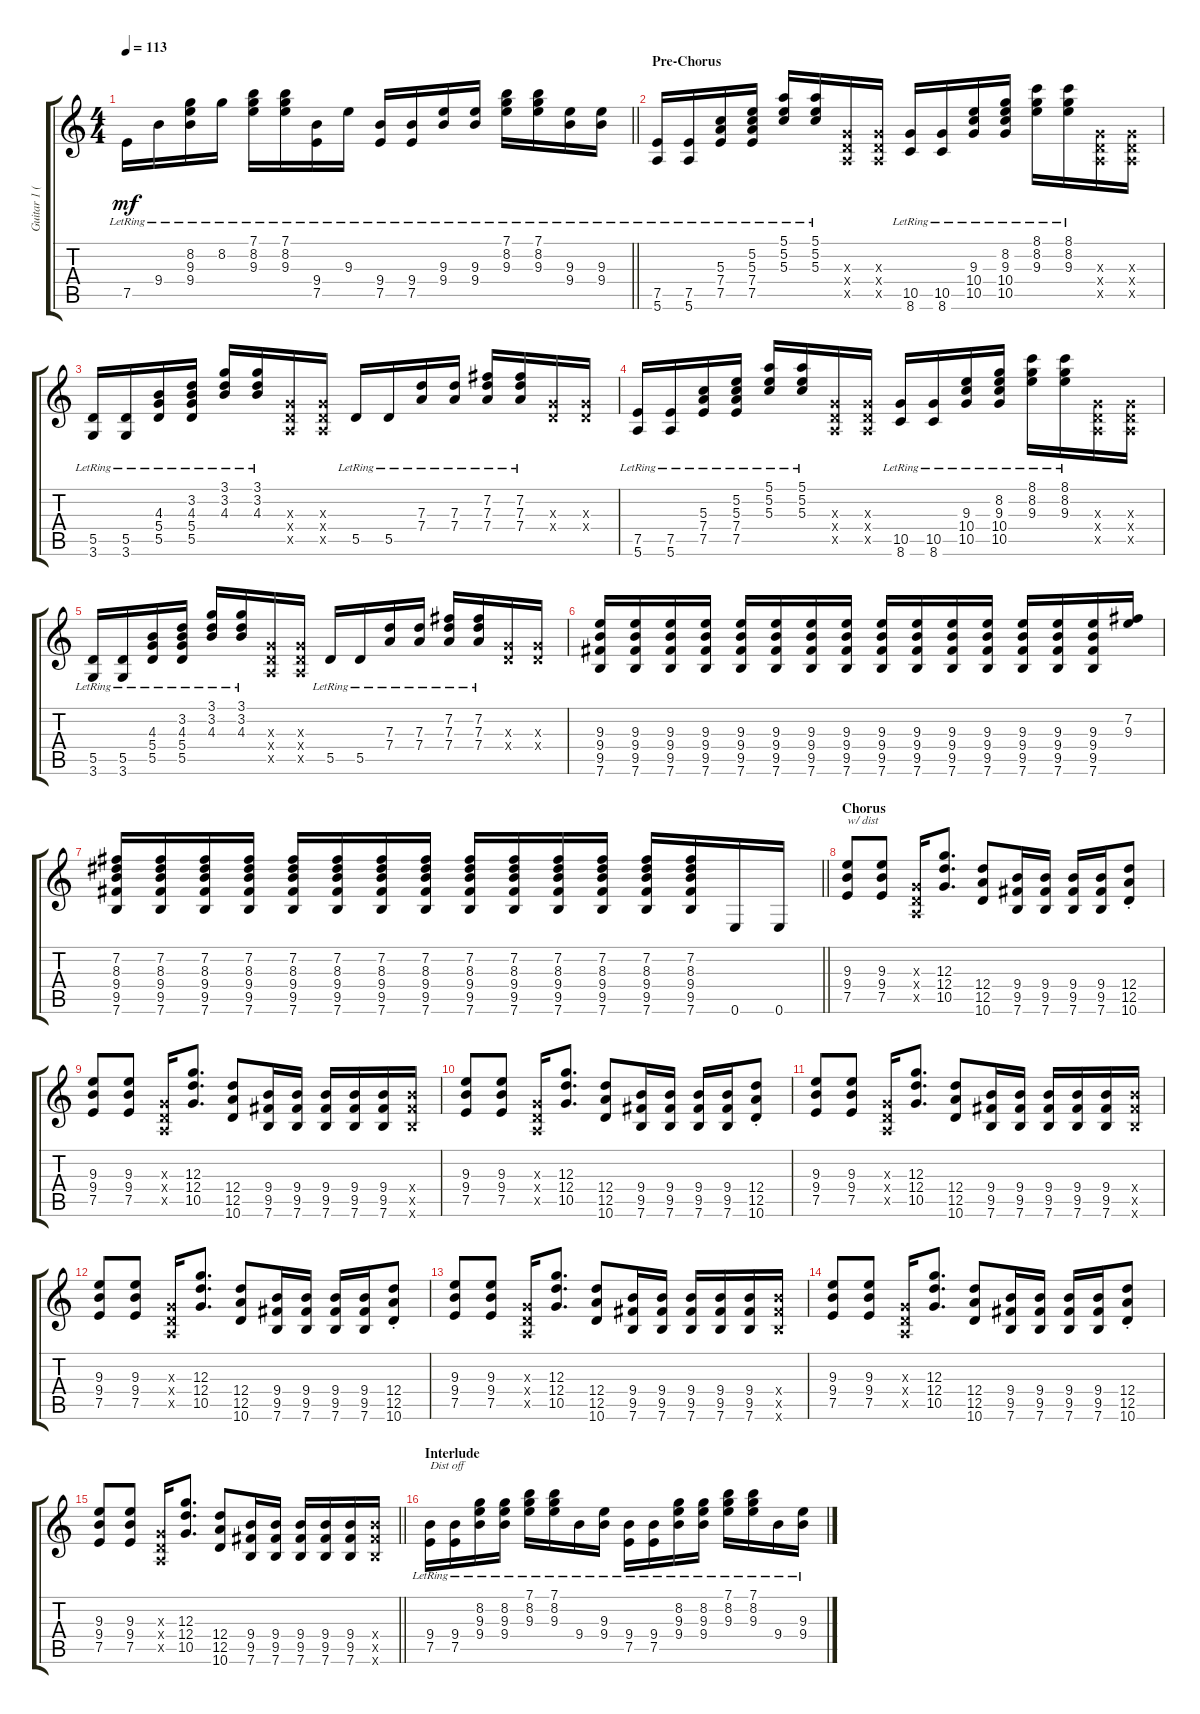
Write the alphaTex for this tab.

\track ("Guitar 1 (Clean)" "Guitar 1 (") {instrument electricguitarclean}
\staff {score tabs}
\tuning (E4 B3 G3 D3 A2 E2) {hide}
\ts (4 4)
\tempo 113
\clef g2
\barLineRight lightlight
\ks c
7.5{lr}.16{dy mf} 9.4{lr}.16 (8.2{lr} 9.3{lr} 9.4{lr}).16 8.2{lr}.16 (7.1{lr} 8.2{lr} 9.3{lr}).16 (7.1{lr} 8.2{lr} 9.3{lr}).16 (9.4{lr} 7.5{lr}).16 9.3{lr}.16 (9.4{lr} 7.5{lr}).16 (9.4{lr} 7.5{lr}).16 (9.3{lr} 9.4{lr}).16 (9.3{lr} 9.4{lr}).16 (7.1{lr} 8.2{lr} 9.3{lr}).16 (7.1{lr} 8.2{lr} 9.3{lr}).16 (9.3{lr} 9.4{lr}).16 (9.3{lr} 9.4{lr}).16 |
\section ("" "Pre-Chorus")
(7.5{lr} 5.6{lr}).16 (7.5{lr} 5.6{lr}).16 (5.3{lr} 7.4{lr} 7.5{lr}).16 (5.2{lr} 5.3{lr} 7.4{lr} 7.5{lr}).16 (5.1{lr} 5.2{lr} 5.3{lr}).16 (5.1{lr} 5.2{lr} 5.3{lr}).16 (0.3{x} 0.4{x} 0.5{x}).16 (0.3{x} 0.4{x} 0.5{x}).16 (10.5{lr} 8.6{lr}).16 (10.5{lr} 8.6{lr}).16 (9.3{lr} 10.4{lr} 10.5{lr}).16 (8.2{lr} 9.3{lr} 10.4{lr} 10.5{lr}).16 (8.1{lr} 8.2{lr} 9.3{lr}).16 (8.1{lr} 8.2{lr} 9.3{lr}).16 (0.3{x} 0.4{x} 0.5{x}).16 (0.3{x} 0.4{x} 0.5{x}).16 |
(5.5{lr} 3.6{lr}).16 (5.5{lr} 3.6{lr}).16 (4.3{lr} 5.4{lr} 5.5{lr}).16 (3.2{lr} 4.3{lr} 5.4{lr} 5.5{lr}).16 (3.1{lr} 3.2{lr} 4.3{lr}).16 (3.1{lr} 3.2{lr} 4.3{lr}).16 (0.3{x} 0.4{x} 0.5{x}).16 (0.3{x} 0.4{x} 0.5{x}).16 5.5{lr}.16 5.5{lr}.16 (7.3{lr} 7.4{lr}).16 (7.3{lr} 7.4{lr}).16 (7.2{lr} 7.3{lr} 7.4{lr}).16 (7.2{lr} 7.3{lr} 7.4{lr}).16 (0.3{x} 0.4{x}).16 (0.3{x} 0.4{x}).16 |
(7.5{lr} 5.6{lr}).16 (7.5{lr} 5.6{lr}).16 (5.3{lr} 7.4{lr} 7.5{lr}).16 (5.2{lr} 5.3{lr} 7.4{lr} 7.5{lr}).16 (5.1{lr} 5.2{lr} 5.3{lr}).16 (5.1{lr} 5.2{lr} 5.3{lr}).16 (0.3{x} 0.4{x} 0.5{x}).16 (0.3{x} 0.4{x} 0.5{x}).16 (10.5{lr} 8.6{lr}).16 (10.5{lr} 8.6{lr}).16 (9.3{lr} 10.4{lr} 10.5{lr}).16 (8.2{lr} 9.3{lr} 10.4{lr} 10.5{lr}).16 (8.1{lr} 8.2{lr} 9.3{lr}).16 (8.1{lr} 8.2{lr} 9.3{lr}).16 (0.3{x} 0.4{x} 0.5{x}).16 (0.3{x} 0.4{x} 0.5{x}).16 |
(5.5{lr} 3.6{lr}).16 (5.5{lr} 3.6{lr}).16 (4.3{lr} 5.4{lr} 5.5{lr}).16 (3.2{lr} 4.3{lr} 5.4{lr} 5.5{lr}).16 (3.1{lr} 3.2{lr} 4.3{lr}).16 (3.1{lr} 3.2{lr} 4.3{lr}).16 (0.3{x} 0.4{x} 0.5{x}).16 (0.3{x} 0.4{x} 0.5{x}).16 5.5{lr}.16 5.5{lr}.16 (7.3{lr} 7.4{lr}).16 (7.3{lr} 7.4{lr}).16 (7.2{lr} 7.3{lr} 7.4{lr}).16 (7.2{lr} 7.3{lr} 7.4{lr}).16 (0.3{x} 0.4{x}).16 (0.3{x} 0.4{x}).16 |
(9.3 9.4 9.5 7.6).16 (9.3 9.4 9.5 7.6).16 (9.3 9.4 9.5 7.6).16 (9.3 9.4 9.5 7.6).16 (9.3 9.4 9.5 7.6).16 (9.3 9.4 9.5 7.6).16 (9.3 9.4 9.5 7.6).16 (9.3 9.4 9.5 7.6).16 (9.3 9.4 9.5 7.6).16 (9.3 9.4 9.5 7.6).16 (9.3 9.4 9.5 7.6).16 (9.3 9.4 9.5 7.6).16 (9.3 9.4 9.5 7.6).16 (9.3 9.4 9.5 7.6).16 (9.3 9.4 9.5 7.6).16 (7.2 9.3).16 |
\barLineRight lightlight
(7.2 8.3 9.4 9.5 7.6).16 (7.2 8.3 9.4 9.5 7.6).16 (7.2 8.3 9.4 9.5 7.6).16 (7.2 8.3 9.4 9.5 7.6).16 (7.2 8.3 9.4 9.5 7.6).16 (7.2 8.3 9.4 9.5 7.6).16 (7.2 8.3 9.4 9.5 7.6).16 (7.2 8.3 9.4 9.5 7.6).16 (7.2 8.3 9.4 9.5 7.6).16 (7.2 8.3 9.4 9.5 7.6).16 (7.2 8.3 9.4 9.5 7.6).16 (7.2 8.3 9.4 9.5 7.6).16 (7.2 8.3 9.4 9.5 7.6).16 (7.2 8.3 9.4 9.5 7.6).16 0.6.16 0.6.16 |
\section ("" "Chorus")
(9.3 9.4 7.5).8{txt "w/ dist" instrument distortionguitar} (9.3 9.4 7.5).8 (0.3{x} 0.4{x} 0.5{x}).16 (12.3 12.4 10.5).8{d} (12.4 12.5 10.6).8 (9.4 9.5 7.6).16 (9.4 9.5 7.6).16 (9.4 9.5 7.6).16 (9.4 9.5 7.6).16 (12.4{st} 12.5{st} 10.6{st}).8 |
(9.3 9.4 7.5).8 (9.3 9.4 7.5).8 (0.3{x} 0.4{x} 0.5{x}).16 (12.3 12.4 10.5).8{d} (12.4 12.5 10.6).8 (9.4 9.5 7.6).16 (9.4 9.5 7.6).16 (9.4 9.5 7.6).16 (9.4 9.5 7.6).16 (9.4 9.5 7.6).16 (9.4{x} 9.5{x} 7.6{x}).16 |
(9.3 9.4 7.5).8 (9.3 9.4 7.5).8 (0.3{x} 0.4{x} 0.5{x}).16 (12.3 12.4 10.5).8{d} (12.4 12.5 10.6).8 (9.4 9.5 7.6).16 (9.4 9.5 7.6).16 (9.4 9.5 7.6).16 (9.4 9.5 7.6).16 (12.4{st} 12.5{st} 10.6{st}).8 |
(9.3 9.4 7.5).8 (9.3 9.4 7.5).8 (0.3{x} 0.4{x} 0.5{x}).16 (12.3 12.4 10.5).8{d} (12.4 12.5 10.6).8 (9.4 9.5 7.6).16 (9.4 9.5 7.6).16 (9.4 9.5 7.6).16 (9.4 9.5 7.6).16 (9.4 9.5 7.6).16 (9.4{x} 9.5{x} 7.6{x}).16 |
(9.3 9.4 7.5).8 (9.3 9.4 7.5).8 (0.3{x} 0.4{x} 0.5{x}).16 (12.3 12.4 10.5).8{d} (12.4 12.5 10.6).8 (9.4 9.5 7.6).16 (9.4 9.5 7.6).16 (9.4 9.5 7.6).16 (9.4 9.5 7.6).16 (12.4{st} 12.5{st} 10.6{st}).8 |
(9.3 9.4 7.5).8 (9.3 9.4 7.5).8 (0.3{x} 0.4{x} 0.5{x}).16 (12.3 12.4 10.5).8{d} (12.4 12.5 10.6).8 (9.4 9.5 7.6).16 (9.4 9.5 7.6).16 (9.4 9.5 7.6).16 (9.4 9.5 7.6).16 (9.4 9.5 7.6).16 (9.4{x} 9.5{x} 7.6{x}).16 |
(9.3 9.4 7.5).8 (9.3 9.4 7.5).8 (0.3{x} 0.4{x} 0.5{x}).16 (12.3 12.4 10.5).8{d} (12.4 12.5 10.6).8 (9.4 9.5 7.6).16 (9.4 9.5 7.6).16 (9.4 9.5 7.6).16 (9.4 9.5 7.6).16 (12.4{st} 12.5{st} 10.6{st}).8 |
\barLineRight lightlight
(9.3 9.4 7.5).8 (9.3 9.4 7.5).8 (0.3{x} 0.4{x} 0.5{x}).16 (12.3 12.4 10.5).8{d} (12.4 12.5 10.6).8 (9.4 9.5 7.6).16 (9.4 9.5 7.6).16 (9.4 9.5 7.6).16 (9.4 9.5 7.6).16 (9.4 9.5 7.6).16 (9.4{x} 9.5{x} 7.6{x}).16 |
\section ("" "Interlude")
(9.4{lr} 7.5{lr}).16{txt "Dist off" instrument electricguitarclean} (9.4{lr} 7.5{lr}).16 (8.2{lr} 9.3{lr} 9.4{lr}).16 (8.2{lr} 9.3{lr} 9.4{lr}).16 (7.1{lr} 8.2{lr} 9.3{lr}).16 (7.1{lr} 8.2{lr} 9.3{lr}).16 9.4{lr}.16 (9.3{lr} 9.4{lr}).16 (9.4{lr} 7.5{lr}).16 (9.4{lr} 7.5{lr}).16 (8.2{lr} 9.3{lr} 9.4{lr}).16 (8.2{lr} 9.3{lr} 9.4{lr}).16 (7.1{lr} 8.2{lr} 9.3{lr}).16 (7.1{lr} 8.2{lr} 9.3{lr}).16 9.4{lr}.16 (9.3{lr} 9.4{lr}).16
